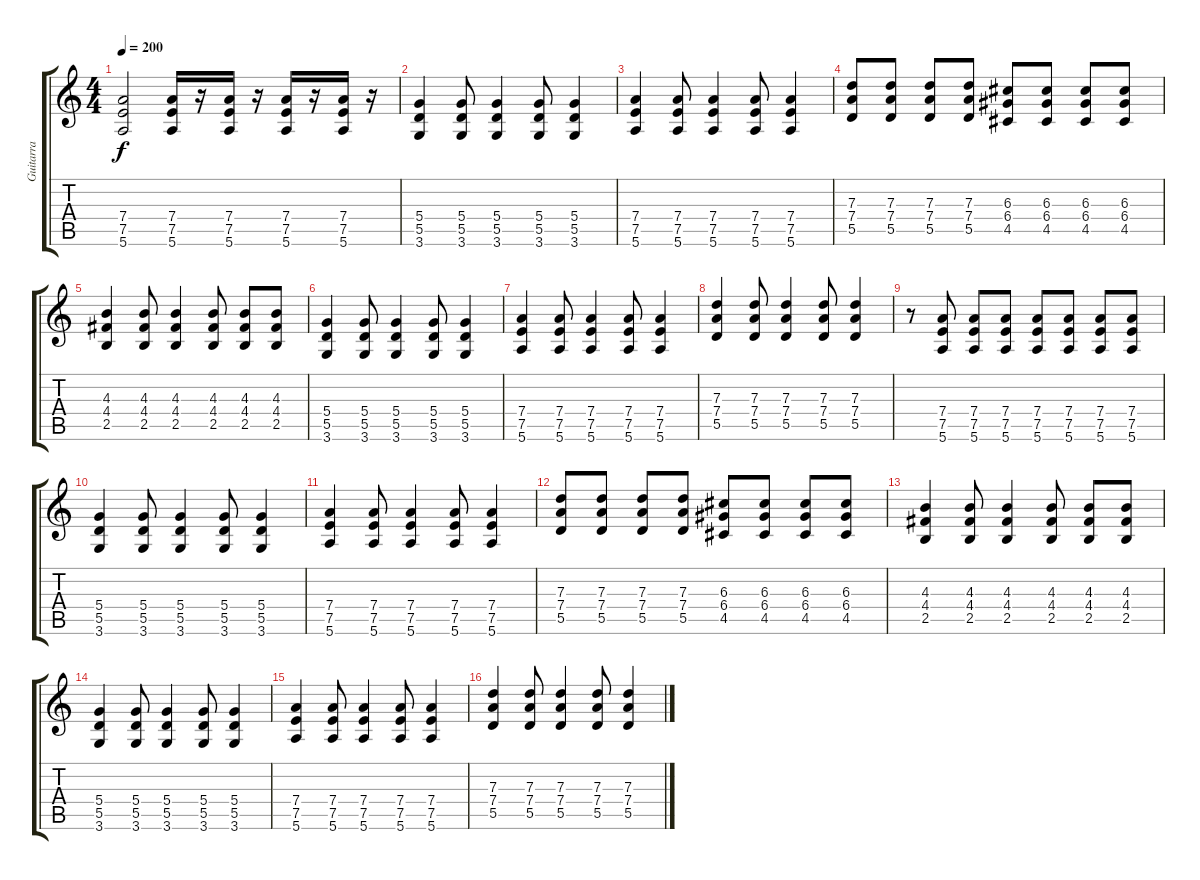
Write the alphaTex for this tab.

\track ("Guitarra" "Guitarra") {instrument distortionguitar}
\staff {score tabs}
\tuning (E4 B3 G3 D3 A2 E2) {hide}
\ts (4 4)
\tempo 200
\clef g2
\ks c
(7.4{t} 7.5{t} 5.6{t}).2{dy f} (7.4 7.5 5.6).16 r.16 (7.4 7.5 5.6).16 r.16 (7.4 7.5 5.6).16 r.16 (7.4 7.5 5.6).16 r.16 |
(5.4 5.5 3.6).4 (5.4 5.5 3.6).8 (5.4 5.5 3.6).4 (5.4 5.5 3.6).8 (5.4 5.5 3.6).4 |
(7.4 7.5 5.6).4 (7.4 7.5 5.6).8 (7.4 7.5 5.6).4 (7.4 7.5 5.6).8 (7.4 7.5 5.6).4 |
(7.3 7.4 5.5).8 (7.3 7.4 5.5).8 (7.3 7.4 5.5).8 (7.3 7.4 5.5).8 (6.3 6.4 4.5).8 (6.3 6.4 4.5).8 (6.3 6.4 4.5).8 (6.3 6.4 4.5).8 |
(4.3 4.4 2.5).4 (4.3 4.4 2.5).8 (4.3 4.4 2.5).4 (4.3 4.4 2.5).8 (4.3 4.4 2.5).8 (4.3 4.4 2.5).8 |
(5.4 5.5 3.6).4 (5.4 5.5 3.6).8 (5.4 5.5 3.6).4 (5.4 5.5 3.6).8 (5.4 5.5 3.6).4 |
(7.4 7.5 5.6).4 (7.4 7.5 5.6).8 (7.4 7.5 5.6).4 (7.4 7.5 5.6).8 (7.4 7.5 5.6).4 |
(7.3 7.4 5.5).4 (7.3 7.4 5.5).8 (7.3 7.4 5.5).4 (7.3 7.4 5.5).8 (7.3 7.4 5.5).4 |
r.8 (7.4 7.5 5.6).8 (7.4 7.5 5.6).8 (7.4 7.5 5.6).8 (7.4 7.5 5.6).8 (7.4 7.5 5.6).8 (7.4 7.5 5.6).8 (7.4 7.5 5.6).8 |
(5.4 5.5 3.6).4 (5.4 5.5 3.6).8 (5.4 5.5 3.6).4 (5.4 5.5 3.6).8 (5.4 5.5 3.6).4 |
(7.4 7.5 5.6).4 (7.4 7.5 5.6).8 (7.4 7.5 5.6).4 (7.4 7.5 5.6).8 (7.4 7.5 5.6).4 |
(7.3 7.4 5.5).8 (7.3 7.4 5.5).8 (7.3 7.4 5.5).8 (7.3 7.4 5.5).8 (6.3 6.4 4.5).8 (6.3 6.4 4.5).8 (6.3 6.4 4.5).8 (6.3 6.4 4.5).8 |
(4.3 4.4 2.5).4 (4.3 4.4 2.5).8 (4.3 4.4 2.5).4 (4.3 4.4 2.5).8 (4.3 4.4 2.5).8 (4.3 4.4 2.5).8 |
(5.4 5.5 3.6).4 (5.4 5.5 3.6).8 (5.4 5.5 3.6).4 (5.4 5.5 3.6).8 (5.4 5.5 3.6).4 |
(7.4 7.5 5.6).4 (7.4 7.5 5.6).8 (7.4 7.5 5.6).4 (7.4 7.5 5.6).8 (7.4 7.5 5.6).4 |
(7.3 7.4 5.5).4 (7.3 7.4 5.5).8 (7.3 7.4 5.5).4 (7.3 7.4 5.5).8 (7.3 7.4 5.5).4
